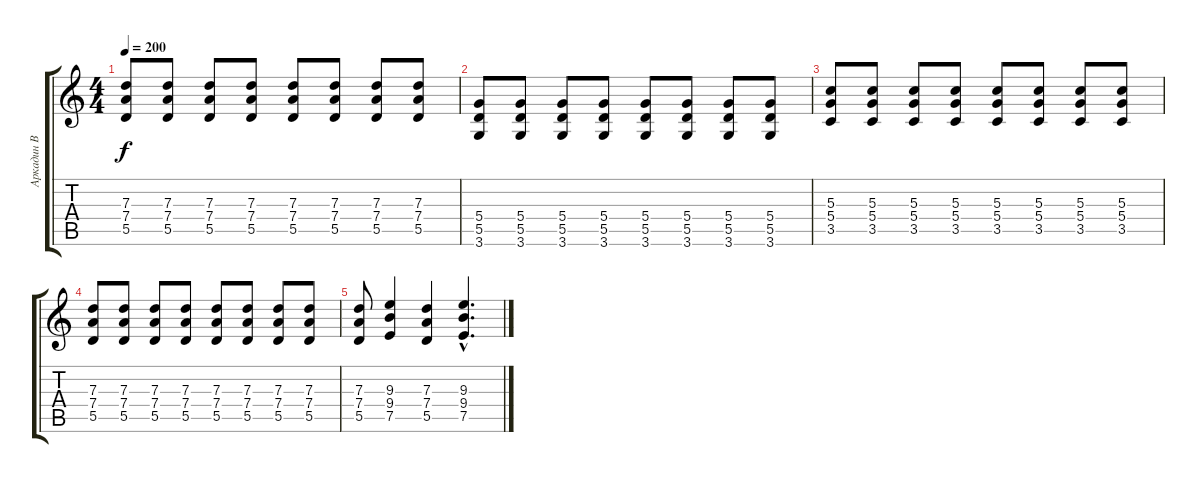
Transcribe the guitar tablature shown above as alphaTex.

\track ("Аркадин В" "Аркадин В") {instrument distortionguitar}
\staff {score tabs}
\tuning (E4 B3 G3 D3 A2 E2) {hide}
\ts (4 4)
\tempo 200
\clef g2
\ks c
(7.3 7.4 5.5).8{dy f} (7.3 7.4 5.5).8 (7.3 7.4 5.5).8 (7.3 7.4 5.5).8 (7.3 7.4 5.5).8 (7.3 7.4 5.5).8 (7.3 7.4 5.5).8 (7.3 7.4 5.5).8 |
(5.4 5.5 3.6).8 (5.4 5.5 3.6).8 (5.4 5.5 3.6).8 (5.4 5.5 3.6).8 (5.4 5.5 3.6).8 (5.4 5.5 3.6).8 (5.4 5.5 3.6).8 (5.4 5.5 3.6).8 |
(5.3 5.4 3.5).8 (5.3 5.4 3.5).8 (5.3 5.4 3.5).8 (5.3 5.4 3.5).8 (5.3 5.4 3.5).8 (5.3 5.4 3.5).8 (5.3 5.4 3.5).8 (5.3 5.4 3.5).8 |
(7.3 7.4 5.5).8 (7.3 7.4 5.5).8 (7.3 7.4 5.5).8 (7.3 7.4 5.5).8 (7.3 7.4 5.5).8 (7.3 7.4 5.5).8 (7.3 7.4 5.5).8 (7.3 7.4 5.5).8 |
(7.3 7.4 5.5).8 (9.3 9.4 7.5).4 (7.3 7.4 5.5).4 (9.3{hac} 9.4{hac} 7.5{hac}).4{d}
